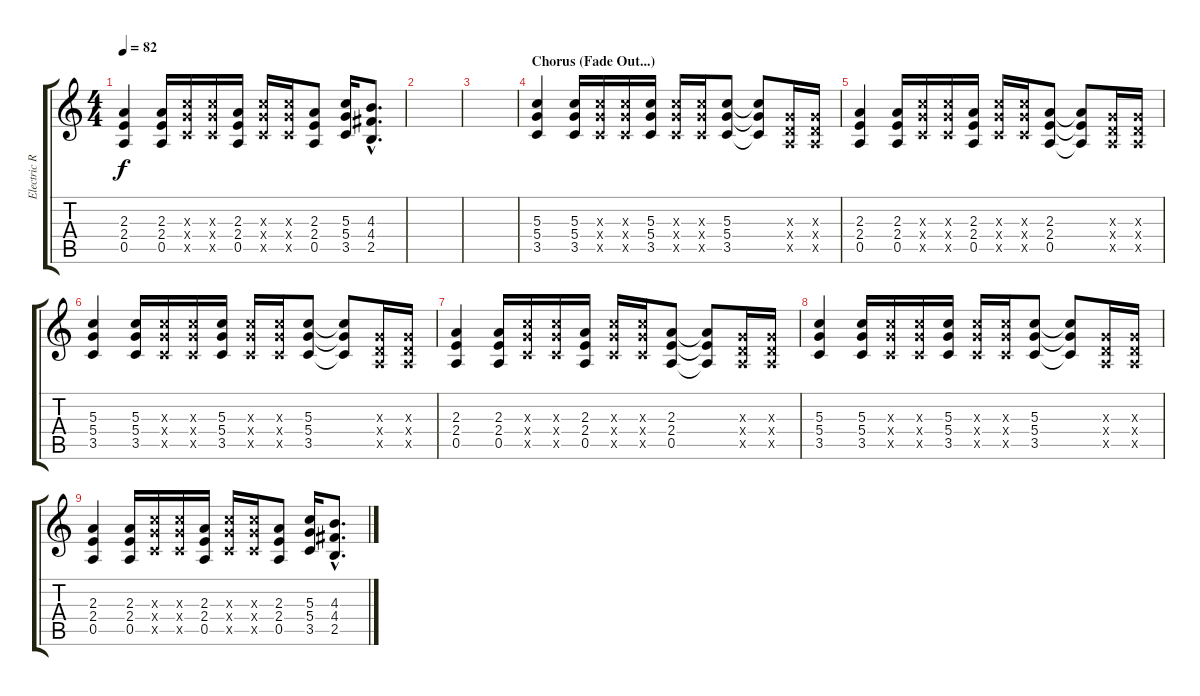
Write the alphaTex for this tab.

\track ("Electric Rythm" "Electric R") {instrument distortionguitar}
\staff {score tabs}
\tuning (E4 B3 G3 D3 A2 E2) {hide}
\ts (4 4)
\tempo 82
\clef g2
\ks c
(2.3 2.4 0.5).4{dy f} (2.3 2.4 0.5).16 (5.3{x} 5.4{x} 3.5{x}).16 (5.3{x} 5.4{x} 3.5{x}).16 (2.3 2.4 0.5).16 (5.3{x} 5.4{x} 3.5{x}).16 (5.3{x} 5.4{x} 3.5{x}).16 (2.3 2.4 0.5).8 (5.3 5.4 3.5).16 (4.3{hac} 4.4{hac} 2.5{hac}).8{d} |
\section ("" "")
|
|
\section ("" "Chorus (Fade Out...)")
(5.3 5.4 3.5).4{volume 10 instrument distortionguitar} (5.3 5.4 3.5).16 (5.3{x} 5.4{x} 3.5{x}).16 (5.3{x} 5.4{x} 3.5{x}).16 (5.3 5.4 3.5).16 (5.3{x} 5.4{x} 3.5{x}).16 (5.3{x} 5.4{x} 3.5{x}).16 (5.3 5.4 3.5).8 (5.3{t} 5.4{t} 3.5{t}).8 (0.3{x} 0.4{x} 0.5{x}).16 (0.3{x} 0.4{x} 0.5{x}).16 |
(2.3 2.4 0.5).4{volume 4} (2.3 2.4 0.5).16 (5.3{x} 5.4{x} 3.5{x}).16 (5.3{x} 5.4{x} 3.5{x}).16 (2.3 2.4 0.5).16 (5.3{x} 5.4{x} 3.5{x}).16 (5.3{x} 5.4{x} 3.5{x}).16 (2.3 2.4 0.5).8 (2.3{t} 2.4{t} 0.5{t}).8 (0.3{x} 0.4{x} 0.5{x}).16 (0.3{x} 0.4{x} 0.5{x}).16 |
(5.3 5.4 3.5).4 (5.3 5.4 3.5).16 (5.3{x} 5.4{x} 3.5{x}).16 (5.3{x} 5.4{x} 3.5{x}).16 (5.3 5.4 3.5).16 (5.3{x} 5.4{x} 3.5{x}).16 (5.3{x} 5.4{x} 3.5{x}).16 (5.3 5.4 3.5).8 (5.3{t} 5.4{t} 3.5{t}).8 (0.3{x} 0.4{x} 0.5{x}).16 (0.3{x} 0.4{x} 0.5{x}).16 |
(2.3 2.4 0.5).4 (2.3 2.4 0.5).16{volume 0} (5.3{x} 5.4{x} 3.5{x}).16 (5.3{x} 5.4{x} 3.5{x}).16 (2.3 2.4 0.5).16 (5.3{x} 5.4{x} 3.5{x}).16 (5.3{x} 5.4{x} 3.5{x}).16 (2.3 2.4 0.5).8 (2.3{t} 2.4{t} 0.5{t}).8 (0.3{x} 0.4{x} 0.5{x}).16 (0.3{x} 0.4{x} 0.5{x}).16 |
(5.3 5.4 3.5).4 (5.3 5.4 3.5).16 (5.3{x} 5.4{x} 3.5{x}).16 (5.3{x} 5.4{x} 3.5{x}).16 (5.3 5.4 3.5).16 (5.3{x} 5.4{x} 3.5{x}).16 (5.3{x} 5.4{x} 3.5{x}).16 (5.3 5.4 3.5).8 (5.3{t} 5.4{t} 3.5{t}).8 (0.3{x} 0.4{x} 0.5{x}).16 (0.3{x} 0.4{x} 0.5{x}).16 |
(2.3 2.4 0.5).4{volume 0} (2.3 2.4 0.5).16 (5.3{x} 5.4{x} 3.5{x}).16 (5.3{x} 5.4{x} 3.5{x}).16 (2.3 2.4 0.5).16 (5.3{x} 5.4{x} 3.5{x}).16 (5.3{x} 5.4{x} 3.5{x}).16 (2.3 2.4 0.5).8 (5.3 5.4 3.5).16 (4.3{hac} 4.4{hac} 2.5{hac}).8{d}
